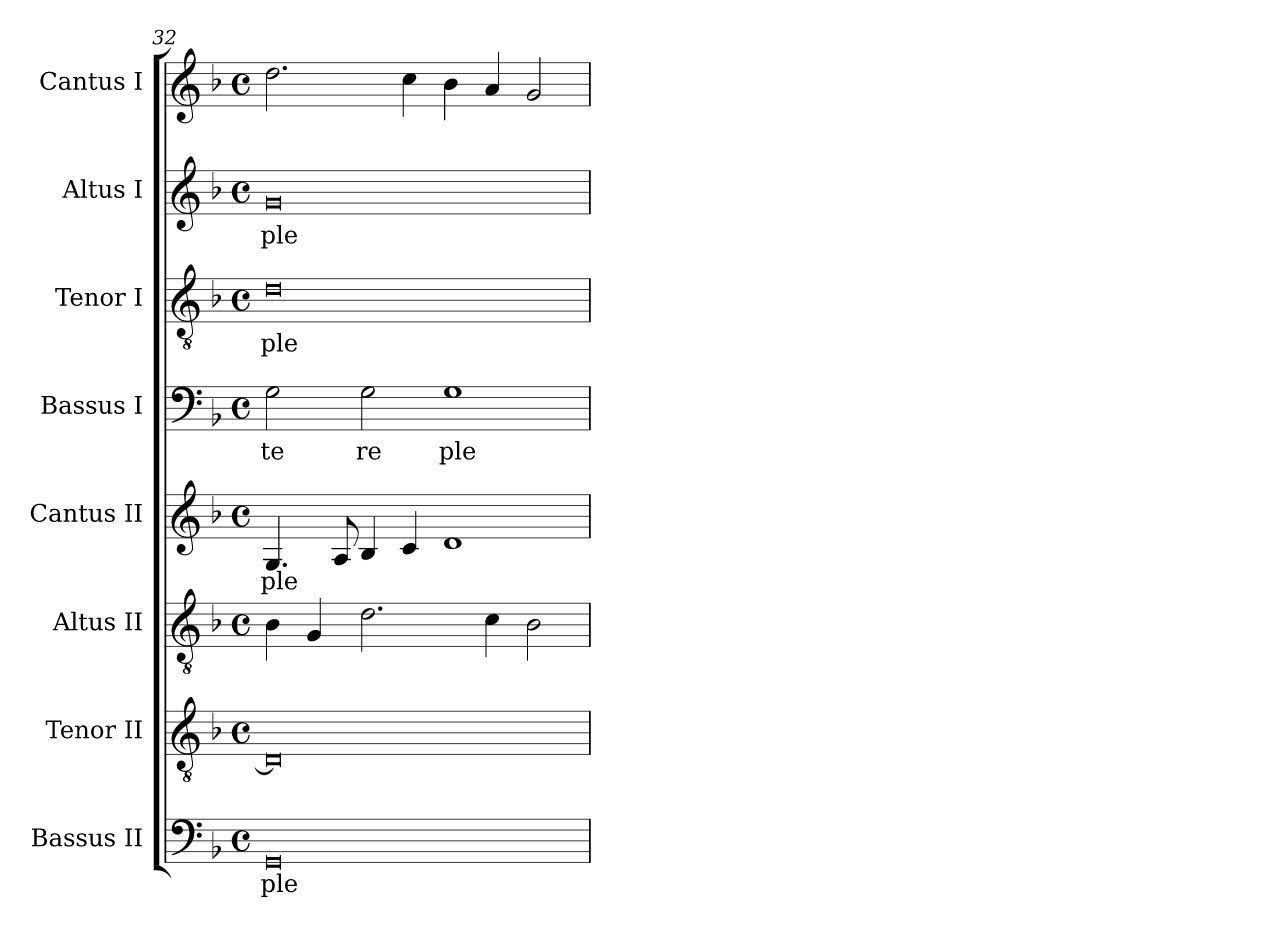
**kern	**text	**kern	**kern	**kern	**text	**kern	**text	**kern	**text	**kern	**text	**kern
*part8	*part8	*part7	*part6	*part5	*part5	*part4	*part4	*part3	*part3	*part2	*part2	*part1
*staff8	*staff8	*staff7	*staff6	*staff5	*staff5	*staff4	*staff4	*staff3	*staff3	*staff2	*staff2	*staff1
*I"Bassus II	*	*I"Tenor II	*I"Altus II	*I"Cantus II	*	*I"Bassus I	*	*I"Tenor I	*	*I"Altus I	*	*I"Cantus I
*clefF4	*	*clefGv2	*clefGv2	*clefG2	*	*clefF4	*	*clefGv2	*	*clefG2	*	*clefG2
*k[b-]	*	*k[b-]	*k[b-]	*k[b-]	*	*k[b-]	*	*k[b-]	*	*k[b-]	*	*k[b-]
*F:	*	*F:	*F:	*F:	*	*F:	*	*F:	*	*F:	*	*F:
*M4/4	*	*M4/4	*M4/4	*M4/4	*	*M4/4	*	*M4/4	*	*M4/4	*	*M4/4
*met(c)	*	*met(c)	*met(c)	*met(c)	*	*met(c)	*	*met(c)	*	*met(c)	*	*met(c)
=32	=32	=32	=32	=32	=32	=32	=32	=32	=32	=32	=32	=32
!	!LO:LY:b:cj	!	!	!	!LO:LY:b	!	!LO:LY:b:cj	!	!LO:LY:b:cj	!	!LO:LY:b:cj	!
0GG	ple	0D]	4B-\	4.G/	ple	2G\	te	0d	ple	0g	-ple-	2.dd\
.	.	.	4G/	.	.	.	.	.	.	.	.	.
.	.	.	.	8A/	.	.	.	.	.	.	.	.
!	!	!	!	!	!	!	!LO:LY:b:cj	!	!	!	!	!
.	.	.	2.d\	4B-/	.	2G\	re	.	.	.	.	.
.	.	.	.	4c/	.	.	.	.	.	.	.	4cc\
!	!	!	!	!	!	!	!LO:LY:b:cj	!	!	!	!	!
.	.	.	.	1d	.	1G	ple	.	.	.	.	4b-\
.	.	.	4c\	.	.	.	.	.	.	.	.	4a/
.	.	.	2B-\	.	.	.	.	.	.	.	.	2g/
=	=	=	=	=	=	=	=	=	=	=	=	=
*-	*-	*-	*-	*-	*-	*-	*-	*-	*-	*-	*-	*-
